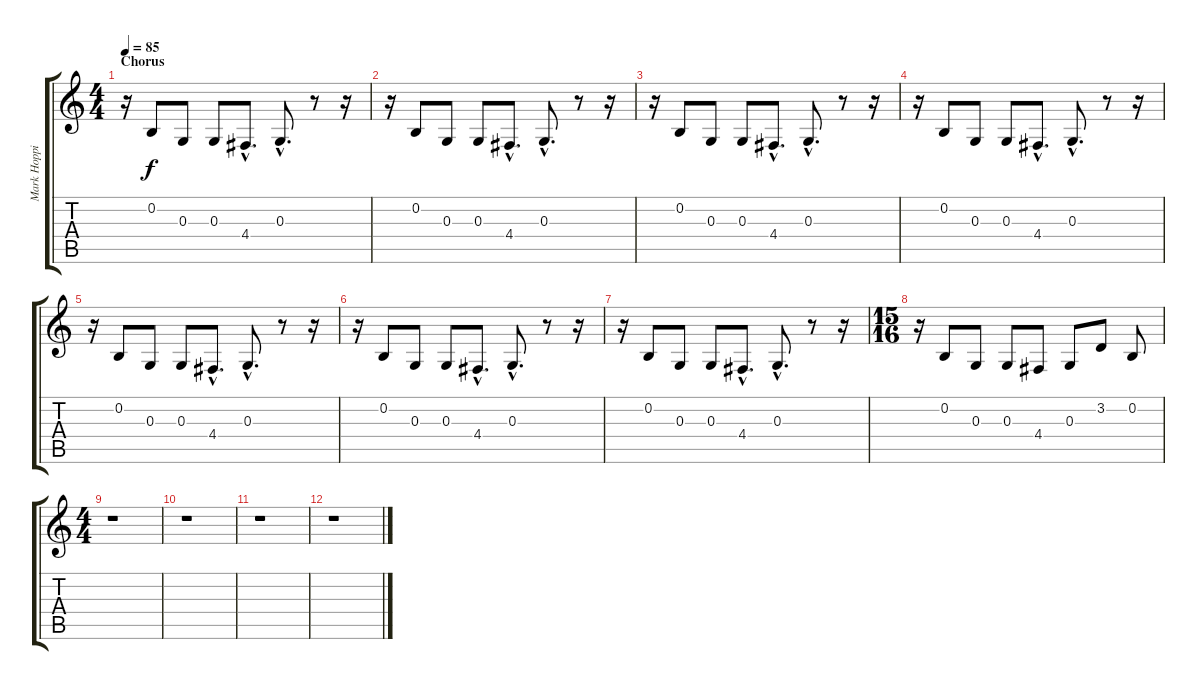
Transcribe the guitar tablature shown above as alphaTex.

\track ("Mark Hoppis" "Mark Hoppi") {instrument altosax}
\staff {score tabs}
\tuning (E4 B3 G3 D3 A2 E2) {hide}
\ts (4 4)
\section ("" "Chorus")
\tempo 85
\clef g2
\ks c
r.16{dy f} 0.2.8 0.3.8 0.3.8 4.4{hac}.8{d} 0.3{hac}.8{d} r.8 r.16 |
r.16 0.2.8 0.3.8 0.3.8 4.4{hac}.8{d} 0.3{hac}.8{d} r.8 r.16 |
r.16 0.2.8 0.3.8 0.3.8 4.4{hac}.8{d} 0.3{hac}.8{d} r.8 r.16 |
r.16 0.2.8 0.3.8 0.3.8 4.4{hac}.8{d} 0.3{hac}.8{d} r.8 r.16 |
r.16 0.2.8 0.3.8 0.3.8 4.4{hac}.8{d} 0.3{hac}.8{d} r.8 r.16 |
r.16 0.2.8 0.3.8 0.3.8 4.4{hac}.8{d} 0.3{hac}.8{d} r.8 r.16 |
r.16 0.2.8 0.3.8 0.3.8 4.4{hac}.8{d} 0.3{hac}.8{d} r.8 r.16 |
\ts (15 16)
r.16 0.2.8 0.3.8 0.3.8 4.4.8 0.3.8 3.2.8 0.2.8 |
\ts (4 4)
r.1 |
r.1 |
r.1 |
r.1
